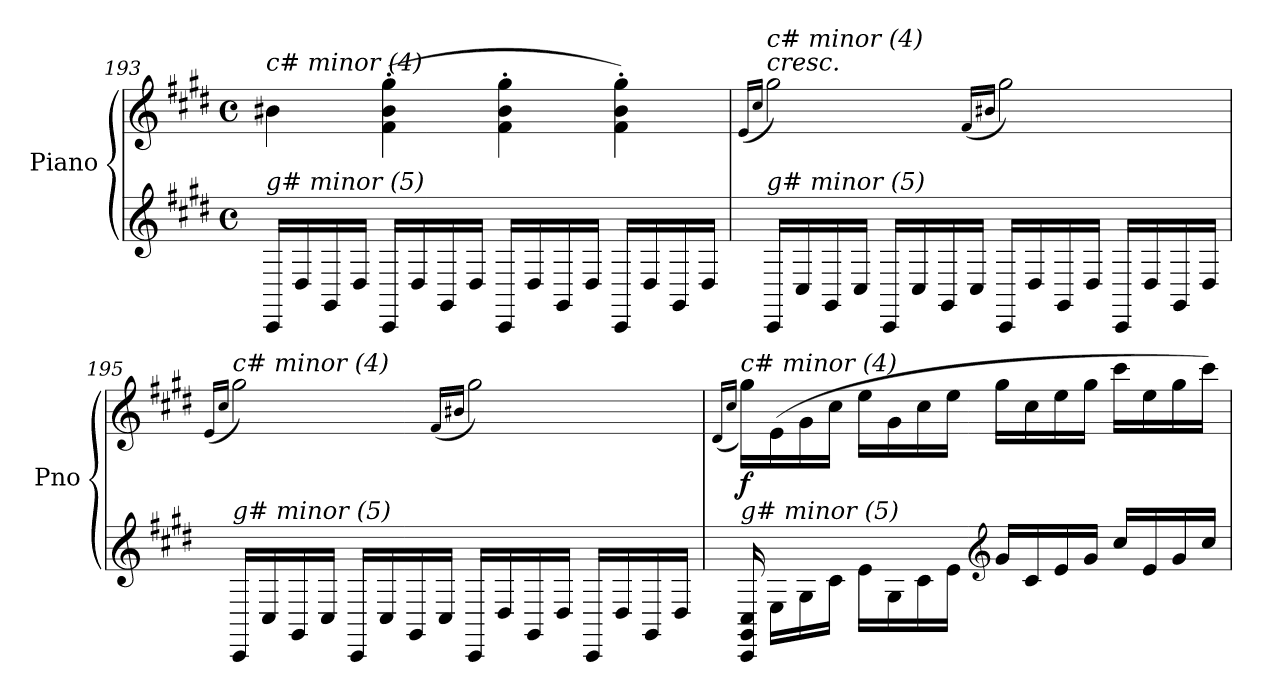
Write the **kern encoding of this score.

**kern	**kern	**dynam
*part1	*part1	*part1
*staff2	*staff1	*staff1/2
*I"Piano	*	*
*I'Pno	*	*
!!LO:LB:g=z
*clefG2	*clefG2	*
*k[f#c#g#d#]	*k[f#c#g#d#]	*
*M4/4	*M4/4	*
*met(c)	*met(c)	*
=193	=193	=193
!	!LO:TX:i:t=c# minor (4)	!
!LO:TX:i:t=g# minor (5)	!	!
16CC#/LL	4b#X\	.
16D#/	.	.
16GG#/	.	.
16D#/JJ	.	.
16CC#/LL	(4f#\' 4b#\' 4gg#\'	.
16D#/	.	.
16GG#/	.	.
16D#/JJ	.	.
16CC#/LL	4f#\' 4b#\' 4gg#\'	.
16D#/	.	.
16GG#/	.	.
16D#/JJ	.	.
16CC#/LL	4f#\' 4b#\' 4gg#\')	.
16D#/	.	.
16GG#/	.	.
16D#/JJ	.	.
=194	=194	=194
.	(16qe/LL	.
.	16qcc#/JJ	.
!	!LO:TX:a:i:t=cresc.	!
!	!LO:TX:i:t=c# minor (4)	!
!LO:TX:i:t=g# minor (5)	!	!
16CC#/LL	2gg#\)	.
16C#/	.	.
16GG#/	.	.
16C#/JJ	.	.
16CC#/LL	.	.
16C#/	.	.
16GG#/	.	.
16C#/JJ	.	.
.	(16qf#/LL	.
.	16qb#X/JJ	.
16CC#/LL	2gg#\)	.
16D#/	.	.
16GG#/	.	.
16D#/JJ	.	.
16CC#/LL	.	.
16D#/	.	.
16GG#/	.	.
16D#/JJ	.	.
=195	=195	=195
.	(16qe/LL	.
.	16qcc#/JJ	.
!	!LO:TX:i:t=c# minor (4)	!
!LO:TX:i:t=g# minor (5)	!	!
16CC#/LL	2gg#\)	.
16C#/	.	.
16GG#/	.	.
16C#/JJ	.	.
16CC#/LL	.	.
16C#/	.	.
16GG#/	.	.
16C#/JJ	.	.
.	(16qf#/LL	.
.	16qb#X/JJ	.
16CC#/LL	2gg#\)	.
16D#/	.	.
16GG#/	.	.
16D#/JJ	.	.
16CC#/LL	.	.
16D#/	.	.
16GG#/	.	.
16D#/JJ	.	.
!!LO:LB:g=z
=196	=196	=196
.	(16qd#/LL	.
.	16qcc#/JJ	.
!	!LO:TX:i:t=c# minor (4)	!
!LO:TX:i:t=g# minor (5)	!	!
!	!	!LO:DY:b
16CC#/ 16GG#/ 16C#/	16gg#\LL)	f
16E\LL	(16e\	.
16G#\	16g#\	.
16c#\JJ	16cc#\JJ	.
16e\LL	16ee\LL	.
16G#\	16g#\	.
16c#\	16cc#\	.
16e\JJ	16ee\JJ	.
*clefG2	*	*
16g#/LL	16gg#\LL	.
16c#/	16cc#\	.
16e/	16ee\	.
16g#/JJ	16gg#\JJ	.
16cc#/LL	16ccc#\LL	.
16e/	16ee\	.
16g#/	16gg#\	.
16cc#/JJ	16ccc#\JJ)	.
=	=	=
*-	*-	*-
